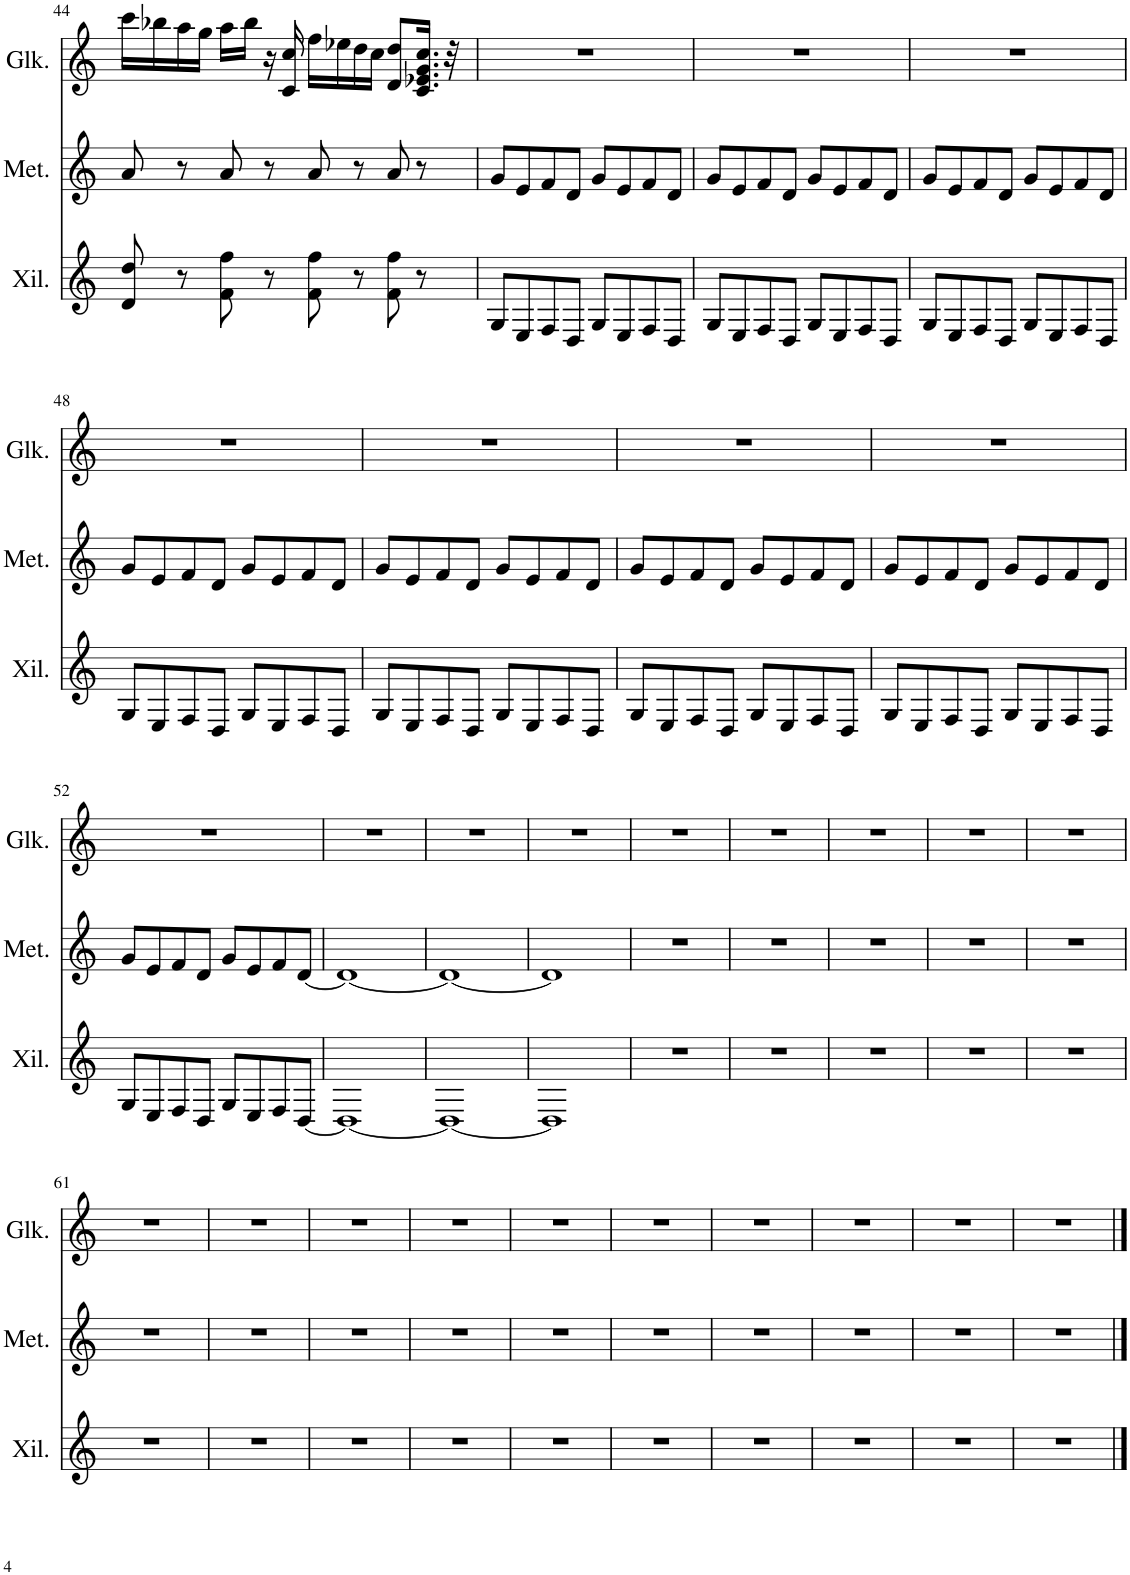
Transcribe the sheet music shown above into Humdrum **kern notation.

**kern	**kern	**kern
*part3	*part2	*part1
*staff3	*staff2	*staff1
*I"Xilófono	*I"Metalofón	*I"Glockenspiel
*I'Xil.	*I'Met.	*I'Glk.
!!LO:PB:g=z
*clefG2	*clefG2	*clefG2
*Trd-7c-12	*	*Trd-14c-24
*k[]	*k[]	*k[]
*M4/4	*M4/4	*M4/4
=44	=44	=44
8d/ 8dd/	8a/	16ccc\LL
.	.	16bb-X\
8r	8r	16aa\
.	.	16gg\JJ
8f\ 8ff\	8a/	16aa\LL
.	.	16bb-\JJ
8r	8r	16r
.	.	16c/ 16cc/
8f\ 8ff\	8a/	16ff\LL
.	.	16ee-X\
8r	8r	16dd\
.	.	16cc\JJ
8f\ 8ff\	8a/	8d/ 8dd/L
8r	8r	16.c/ 16.e-X/ 16.g/ 16.cc/Jk
.	.	32r
=45	=45	=45
8G/L	8g/L	1r
8E/	8e/	.
8F/	8f/	.
8D/J	8d/J	.
8G/L	8g/L	.
8E/	8e/	.
8F/	8f/	.
8D/J	8d/J	.
=46	=46	=46
8G/L	8g/L	1r
8E/	8e/	.
8F/	8f/	.
8D/J	8d/J	.
8G/L	8g/L	.
8E/	8e/	.
8F/	8f/	.
8D/J	8d/J	.
=47	=47	=47
8G/L	8g/L	1r
8E/	8e/	.
8F/	8f/	.
8D/J	8d/J	.
8G/L	8g/L	.
8E/	8e/	.
8F/	8f/	.
8D/J	8d/J	.
!!LO:LB:g=z
=48	=48	=48
8G/L	8g/L	1r
8E/	8e/	.
8F/	8f/	.
8D/J	8d/J	.
8G/L	8g/L	.
8E/	8e/	.
8F/	8f/	.
8D/J	8d/J	.
=49	=49	=49
8G/L	8g/L	1r
8E/	8e/	.
8F/	8f/	.
8D/J	8d/J	.
8G/L	8g/L	.
8E/	8e/	.
8F/	8f/	.
8D/J	8d/J	.
=50	=50	=50
8G/L	8g/L	1r
8E/	8e/	.
8F/	8f/	.
8D/J	8d/J	.
8G/L	8g/L	.
8E/	8e/	.
8F/	8f/	.
8D/J	8d/J	.
=51	=51	=51
8G/L	8g/L	1r
8E/	8e/	.
8F/	8f/	.
8D/J	8d/J	.
8G/L	8g/L	.
8E/	8e/	.
8F/	8f/	.
8D/J	8d/J	.
!!LO:LB:g=z
=52	=52	=52
8G/L	8g/L	1r
8E/	8e/	.
8F/	8f/	.
8D/J	8d/J	.
8G/L	8g/L	.
8E/	8e/	.
8F/	8f/	.
[8D/J	[8d/J	.
=53	=53	=53
1D_	1d_	1r
=54	=54	=54
1D_	1d_	1r
=55	=55	=55
1D]	1d]	1r
=56	=56	=56
1r	1r	1r
=57	=57	=57
1r	1r	1r
=58	=58	=58
1r	1r	1r
=59	=59	=59
1r	1r	1r
=60	=60	=60
1r	1r	1r
!!LO:LB:g=z
=61	=61	=61
1r	1r	1r
=62	=62	=62
1r	1r	1r
=63	=63	=63
1r	1r	1r
=64	=64	=64
1r	1r	1r
=65	=65	=65
1r	1r	1r
=66	=66	=66
1r	1r	1r
=67	=67	=67
1r	1r	1r
=68	=68	=68
1r	1r	1r
=69	=69	=69
1r	1r	1r
=70	=70	=70
1r	1r	1r
==	==	==
*-	*-	*-
